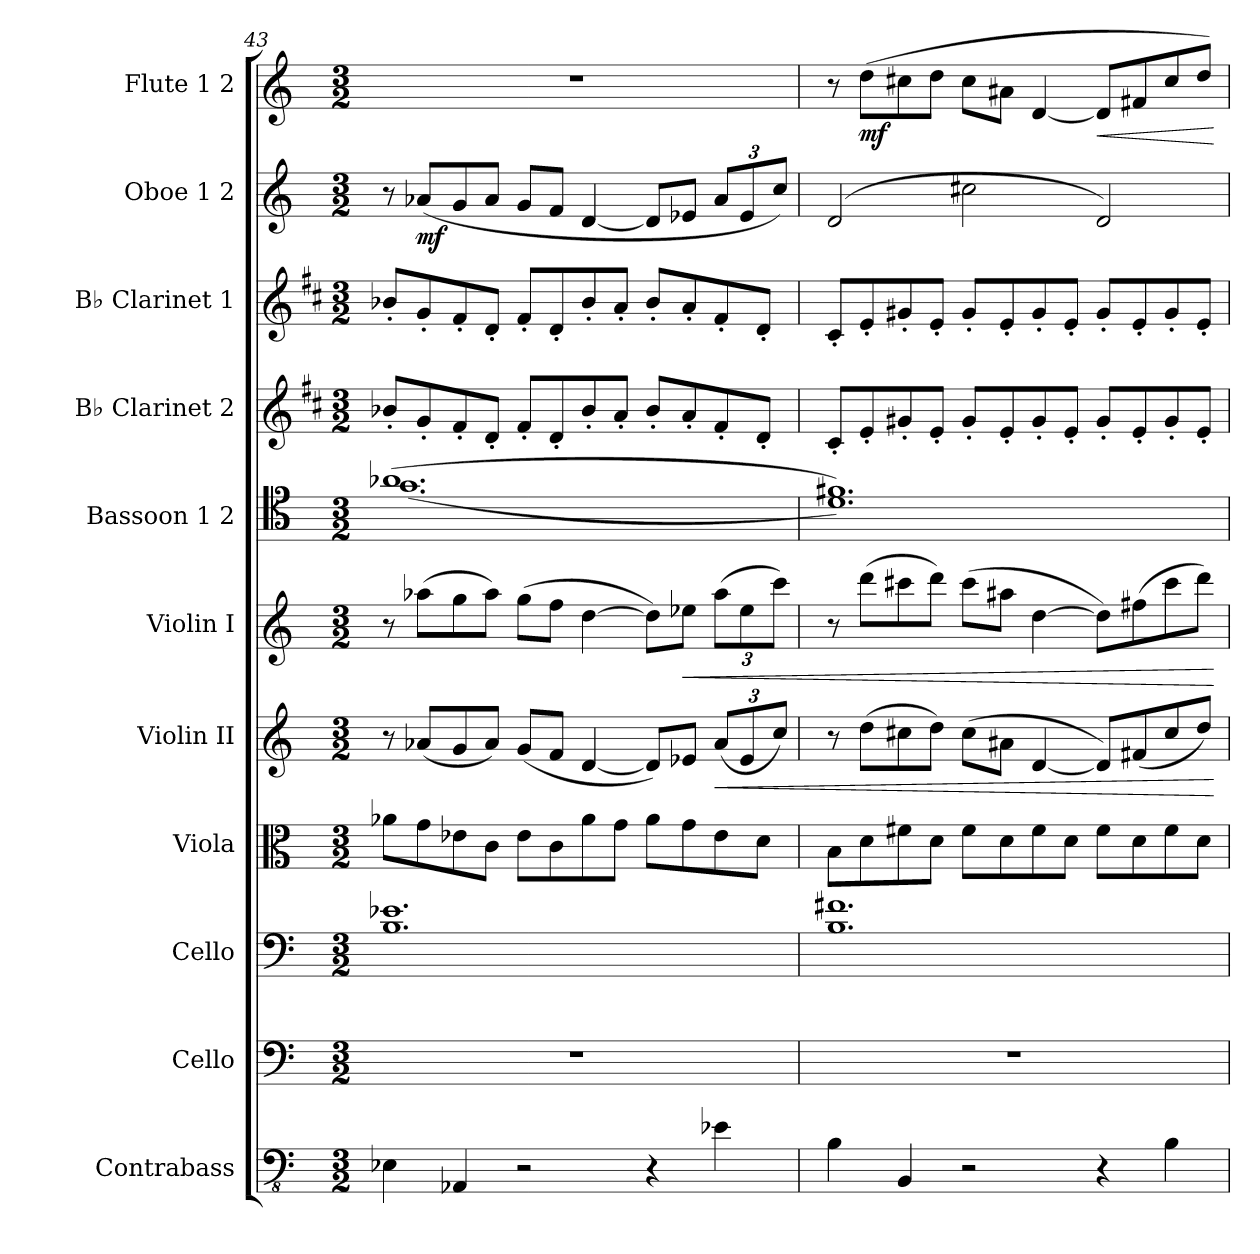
**kern	**kern	**kern	**kern	**kern	**dynam	**kern	**dynam	**kern	**kern	**kern	**kern	**dynam	**kern	**dynam
*part11	*part10	*part9	*part8	*part7	*part7	*part6	*part6	*part5	*part4	*part3	*part2	*part2	*part1	*part1
*staff11	*staff10	*staff9	*staff8	*staff7	*staff7	*staff6	*staff6	*staff5	*staff4	*staff3	*staff2	*staff2	*staff1	*staff1
*I"Contrabass	*I"Cello	*I"Cello	*I"Viola	*I"Violin II	*	*I"Violin I	*	*I"Bassoon 1               2	*I"B♭ Clarinet 2	*I"B♭ Clarinet 1	*I"Oboe 1           2	*	*I"Flute 1          2	*
*I'Cbs.	*I'Cl.	*I'Cl.	*I'Vla.	*I'Vln. 2	*	*I'Vln. I	*	*I'Bsn.	*I'Cl. 2	*I'Cl. 1	*I'Ob.	*	*I'Fl.	*
!!LO:PB:g=z
*clefFv4	*clefF4	*clefF4	*clefC3	*clefG2	*	*clefG2	*	*clefC4	*clefG2	*clefG2	*clefG2	*	*clefG2	*
*	*	*	*	*	*	*	*	*	*ITrd1c2	*ITrd1c2	*	*	*	*
*k[]	*k[]	*k[]	*k[]	*k[]	*	*k[]	*	*k[]	*k[]	*k[]	*k[]	*	*k[]	*
*M3/2	*M3/2	*M3/2	*M3/2	*M3/2	*	*M3/2	*	*M3/2	*M3/2	*M3/2	*M3/2	*	*M3/2	*
=43	=43	=43	=43	=43	=43	=43	=43	=43	=43	=43	=43	=43	=43	=43
*	*	*	*	*	*	*	*	*^	*	*	*	*	*	*
4EE-X\	1.r	1.B 1.e-X	8a-X\L	8r	.	8r	.	(1.a-X	(1.g	8a-X'/L	8a-X'/L	8r	.	1.r	.
!	!	!	!	!	!	!	!	!	!	!	!	!	!LO:DY:b	!	!
.	.	.	8g\	(8a-X/L	.	(8aa-X\L	.	.	.	8f'/	8f'/	(8a-X/L	mf	.	.
4AAA-X/	.	.	8e-X\	8g/	.	8gg\	.	.	.	8e'/	8e'/	8g/	.	.	.
.	.	.	8c\J	8a-/J)	.	8aa-\J)	.	.	.	8c'/J	8c'/J	8a-/J	.	.	.
2r	.	.	8e-\L	(8g/L	.	(8gg\L	.	.	.	8e'/L	8e'/L	8g/L	.	.	.
.	.	.	8c\	8f/J	.	8ff\J	.	.	.	8c'/	8c'/	8f/J	.	.	.
.	.	.	8a-\	[4d/	.	[4dd\	.	.	.	8a-'/	8a-'/	[4d/	.	.	.
.	.	.	8g\J	.	.	.	.	.	.	8g'/J	8g'/J	.	.	.	.
4r	.	.	8a-\L	8d/L])	.	8dd\L])	.	.	.	8a-'/L	8a-'/L	8d/L]	.	.	.
!	!	!	!	!	!	!	!LO:HP:b	!	!	!	!	!	!	!	!
.	.	.	8g\	8e-X/J	.	8ee-X\J	<	.	.	8g'/	8g'/	8e-X/J	.	.	.
*	*	*	*	*Xbrackettup	*	*	*	*	*	*	*	*	*	*	*
!	!	!	!	!	!LO:HP:b	!	!	!	!	!	!	!	!	!	!
*	*	*	*	*	*	*Xbrackettup	*	*	*	*	*	*Xbrackettup	*	*	*
4E-X\	.	.	8e-\	(12a-/L	<	(12aa-\L	.	.	.	8e'/	8e'/	12a-/L	.	.	.
.	.	.	.	12e-/	.	12ee-\	.	.	.	.	.	12e-/	.	.	.
.	.	.	8d\J	.	.	.	.	.	.	8c'/J	8c'/J	.	.	.	.
.	.	.	.	12cc/J)	.	12ccc\J)	.	.	.	.	.	12cc/J)	.	.	.
=44	=44	=44	=44	=44	=44	=44	=44	=44	=44	=44	=44	=44	=44	=44	=44
4BB\	1.r	1.B 1.f#X	8B\L	8r	.	8r	.	1.f#X)	1.d)	8B'/L	8B'/L	(2d/	.	8r	.
!	!	!	!	!	!	!	!	!	!	!	!	!	!	!	!LO:DY:b
.	.	.	8d\	(8dd\L	.	(8ddd\L	.	.	.	8d'/	8d'/	.	.	(8dd\L	mf
4BBB/	.	.	8f#X\	8cc#X\	.	8ccc#X\	.	.	.	8f#X'/	8f#X'/	.	.	8cc#X\	.
.	.	.	8d\J	8dd\J)	.	8ddd\J)	.	.	.	8d'/J	8d'/J	.	.	8dd\J	.
2r	.	.	8f#\L	(8cc#\L	.	(8ccc#\L	.	.	.	8f#'/L	8f#'/L	2cc#X\	.	8cc#\L	.
.	.	.	8d\	8a#X\J	.	8aa#X\J	.	.	.	8d'/	8d'/	.	.	8a#X\J	.
.	.	.	8f#\	[4d/	.	[4dd\	.	.	.	8f#'/	8f#'/	.	.	[4d/	.
.	.	.	8d\J	.	.	.	.	.	.	8d'/J	8d'/J	.	.	.	.
!	!	!	!	!	!	!	!	!	!	!	!	!	!	!	!LO:HP:b
4r	.	.	8f#\L	8d/L])	.	8dd\L])	.	.	.	8f#'/L	8f#'/L	2d/)	.	8d/L]	<
.	.	.	8d\	(8f#X/	.	(8ff#X\	.	.	.	8d'/	8d'/	.	.	8f#X/	.
4BB\	.	.	8f#\	8cc#/	.	8ccc#\	.	.	.	8f#'/	8f#'/	.	.	8cc#/	.
.	.	.	8d\J	8dd/J)	.	8ddd\J)	.	.	.	8d'/J	8d'/J	.	.	8dd/J)	.
*	*	*	*	*	*	*	*	*v	*v	*	*	*	*	*	*
.	.	.	.	.	[	.	[	.	.	.	.	.	.	[
=	=	=	=	=	=	=	=	=	=	=	=	=	=	=
*-	*-	*-	*-	*-	*-	*-	*-	*-	*-	*-	*-	*-	*-	*-
